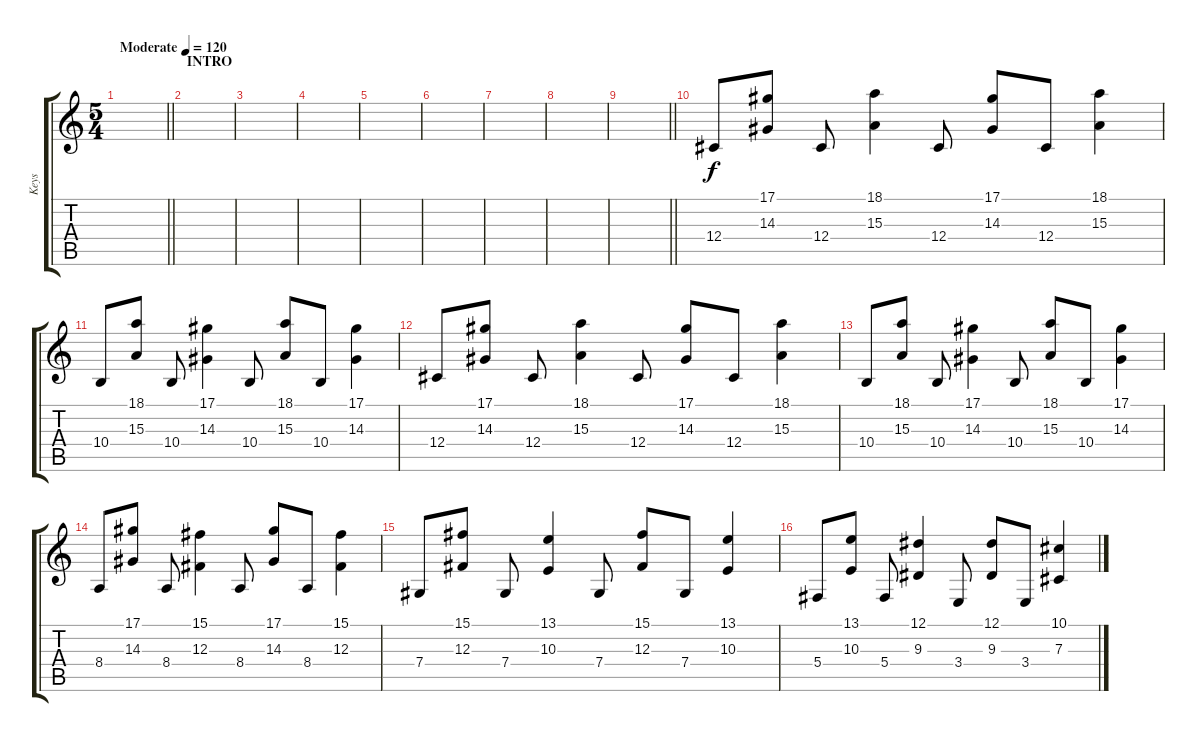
\track ("Keys" "Keys") {instrument stringensemble1}
\staff {score tabs}
\tuning (Eb4 Bb3 Gb3 Db3 Ab2 Eb2) {hide}
\ts (5 4)
\tempo (120 "Moderate")
\clef g2
\barLineRight lightlight
\ks c
|
\section ("" "INTRO")
|
|
|
|
|
|
|
\barLineRight lightlight
|
12.4.8 (17.1 14.3).8 12.4.8 (18.1 15.3).4 12.4.8 (17.1 14.3).8 12.4.8 (18.1 15.3).4 |
10.4.8 (18.1 15.3).8 10.4.8 (17.1 14.3).4 10.4.8 (18.1 15.3).8 10.4.8 (17.1 14.3).4 |
12.4.8 (17.1 14.3).8 12.4.8 (18.1 15.3).4 12.4.8 (17.1 14.3).8 12.4.8 (18.1 15.3).4 |
10.4.8 (18.1 15.3).8 10.4.8 (17.1 14.3).4 10.4.8 (18.1 15.3).8 10.4.8 (17.1 14.3).4 |
8.4.8 (17.1 14.3).8 8.4.8 (15.1 12.3).4 8.4.8 (17.1 14.3).8 8.4.8 (15.1 12.3).4 |
7.4.8 (15.1 12.3).8 7.4.8 (13.1 10.3).4 7.4.8 (15.1 12.3).8 7.4.8 (13.1 10.3).4 |
5.4.8 (13.1 10.3).8 5.4.8 (12.1 9.3).4 3.4.8 (12.1 9.3).8 3.4.8 (10.1 7.3).4
